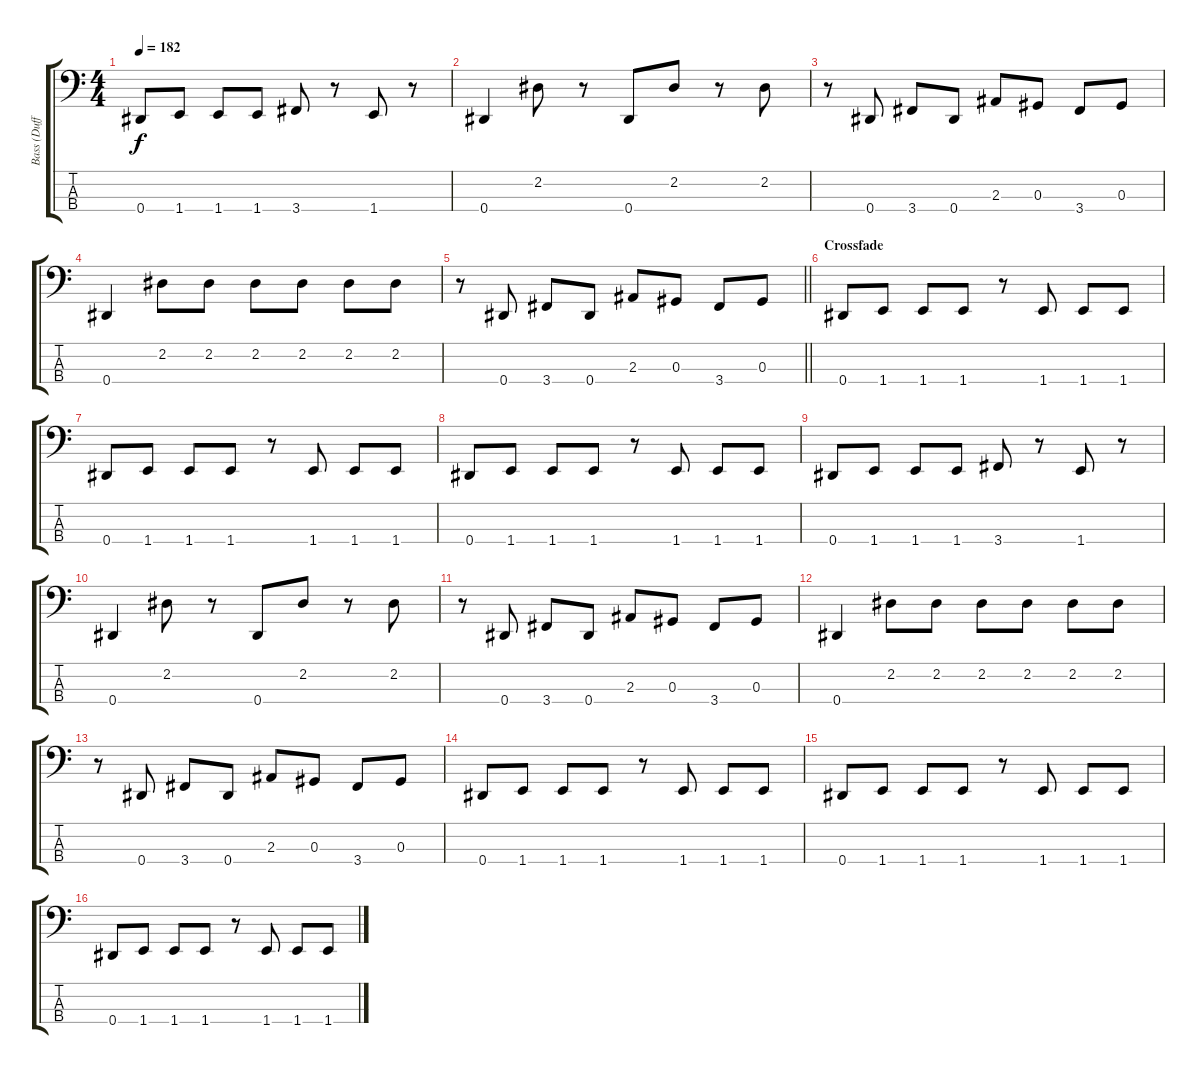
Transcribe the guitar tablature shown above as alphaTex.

\track ("Bass (Duff)" "Bass (Duff") {instrument electricbasspick}
\staff {score tabs}
\tuning (Gb2 Db2 Ab1 Eb1) {hide}
\ts (4 4)
\tempo 182
\clef f4
\ks c
0.4.8{dy f} 1.4.8 1.4.8 1.4.8 3.4.8 r.8 1.4.8 r.8 |
0.4.4 2.2.8 r.8 0.4.8 2.2.8 r.8 2.2.8 |
r.8 0.4.8 3.4.8 0.4.8 2.3.8 0.3.8 3.4.8 0.3.8 |
0.4.4 2.2.8 2.2.8 2.2.8 2.2.8 2.2.8 2.2.8 |
\barLineRight lightlight
r.8 0.4.8 3.4.8 0.4.8 2.3.8 0.3.8 3.4.8 0.3.8 |
\section ("" "Crossfade")
0.4.8{volume 10} 1.4.8 1.4.8 1.4.8 r.8 1.4.8 1.4.8 1.4.8 |
0.4.8 1.4.8 1.4.8 1.4.8 r.8 1.4.8 1.4.8 1.4.8 |
0.4.8 1.4.8 1.4.8 1.4.8 r.8 1.4.8 1.4.8 1.4.8 |
0.4.8 1.4.8 1.4.8 1.4.8 3.4.8 r.8 1.4.8 r.8 |
0.4.4{volume 7} 2.2.8 r.8 0.4.8 2.2.8 r.8 2.2.8 |
r.8 0.4.8 3.4.8 0.4.8 2.3.8 0.3.8 3.4.8 0.3.8 |
0.4.4 2.2.8 2.2.8 2.2.8 2.2.8 2.2.8 2.2.8 |
r.8 0.4.8 3.4.8 0.4.8 2.3.8 0.3.8 3.4.8 0.3.8 |
0.4.8{volume 4} 1.4.8 1.4.8 1.4.8 r.8 1.4.8 1.4.8 1.4.8 |
0.4.8 1.4.8 1.4.8 1.4.8 r.8 1.4.8 1.4.8 1.4.8 |
0.4.8 1.4.8 1.4.8 1.4.8 r.8 1.4.8 1.4.8 1.4.8
